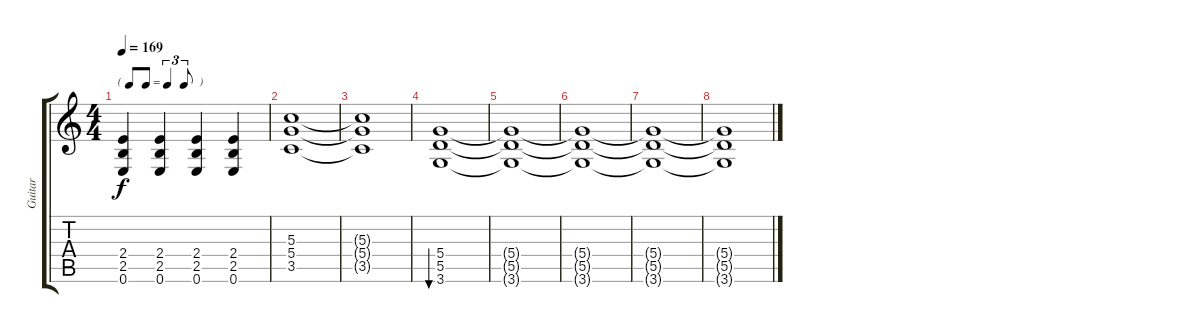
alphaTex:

\track ("Guitar" "Guitar") {instrument overdrivenguitar}
\staff {score tabs}
\tuning (E4 B3 G3 D3 A2 E2) {hide}
\ts (4 4)
\tf triplet8th
\tempo 169
\clef g2
\ks c
(2.4 2.5 0.6).4{dy f} (2.4 2.5 0.6).4 (2.4 2.5 0.6).4 (2.4 2.5 0.6).4 |
(5.3 5.4 3.5).1 |
(5.3{t} 5.4{t} 3.5{t}).1 |
(5.4 5.5 3.6).1{bu 60} |
(5.4{t} 5.5{t} 3.6{t}).1 |
(5.4{t} 5.5{t} 3.6{t}).1 |
(5.4{t} 5.5{t} 3.6{t}).1 |
(5.4{t} 5.5{t} 3.6{t}).1
